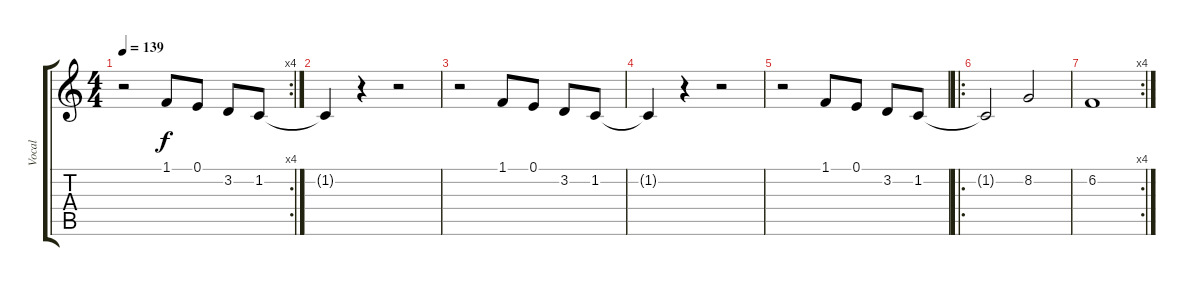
\track ("Vocal" "Vocal") {instrument englishhorn}
\staff {score tabs}
\tuning (E4 B3 G3 D3 A2 E2) {hide}
\rc 4
\ts (4 4)
\tempo 139
\clef g2
\ks c
r.2{dy f} 1.1.8 0.1.8 3.2.8 1.2.8 |
1.2{t}.4 r.4 r.2 |
r.2 1.1.8 0.1.8 3.2.8 1.2.8 |
1.2{t}.4 r.4 r.2 |
r.2 1.1.8 0.1.8 3.2.8 1.2.8 |
\ro
1.2{t}.2{volume 7} 8.2.2 |
\rc 4
6.2.1
